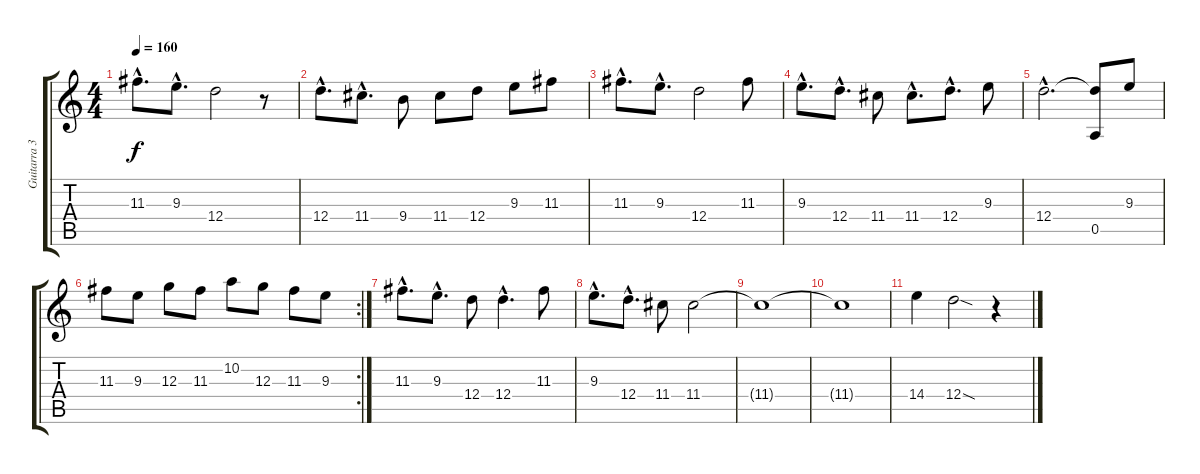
\track ("Guitarra 3" "Guitarra 3") {instrument distortionguitar}
\staff {score tabs}
\tuning (E4 B3 G3 D3 A2 E2) {hide}
\ts (4 4)
\tempo 160
\clef g2
\ks c
11.3{hac}.8{d dy f} 9.3{hac}.8{d} 12.4.2 r.8 |
12.4{hac}.8{d} 11.4{hac}.8{d} 9.4.8 11.4.8 12.4.8 9.3.8 11.3.8 |
11.3{hac}.8{d} 9.3{hac}.8{d} 12.4.2 11.3.8 |
9.3{hac}.8{d} 12.4{hac}.8{d} 11.4.8 11.4{hac}.8{d} 12.4{hac}.8{d} 9.3.8 |
12.4{hac}.2{d} (12.4{t} 0.5).8 9.3.8 |
\rc 2
11.3.8 9.3.8 12.3.8 11.3.8 10.2.8 12.3.8 11.3.8 9.3.8 |
11.3{hac}.8{d} 9.3{hac}.8{d} 12.4.8 12.4{hac}.4{d} 11.3.8 |
9.3{hac}.8{d} 12.4{hac}.8{d} 11.4.8 11.4.2 |
11.4{t}.1 |
11.4{t}.1 |
14.4.4 12.4{sod}.2 r.4
